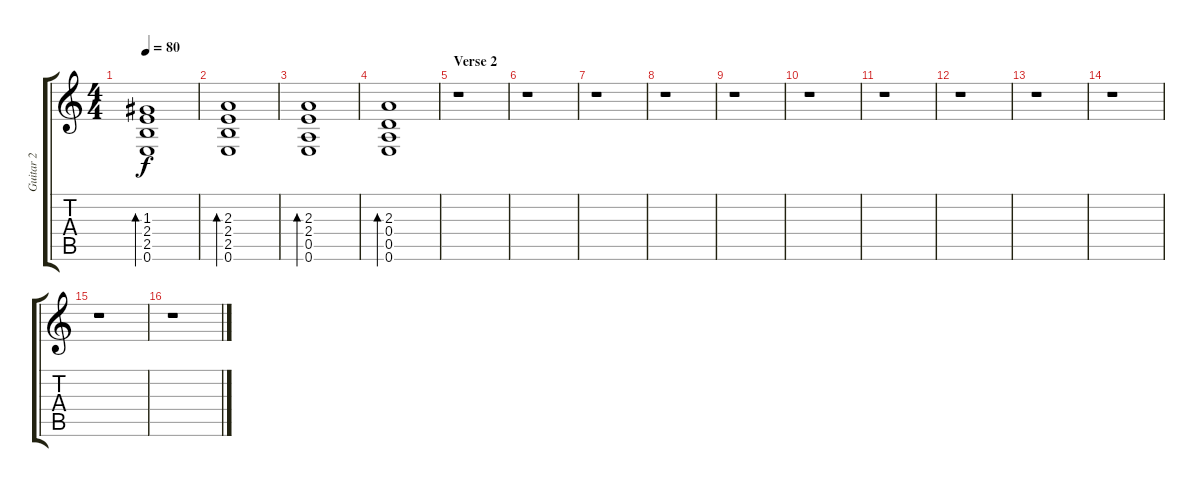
\track ("Guitar 2" "Guitar 2") {instrument electricguitarclean}
\staff {score tabs}
\tuning (E4 B3 G3 D3 A2 E2) {hide}
\ts (4 4)
\tempo 80
\clef g2
\ks c
(1.3 2.4 2.5 0.6).1{bd 240 dy f} |
(2.3 2.4 2.5 0.6).1{bd 240} |
(2.3 2.4 0.5 0.6).1{bd 240} |
(2.3 0.4 0.5 0.6).1{bd 240} |
\section ("" "Verse 2")
r.1 |
r.1 |
r.1 |
r.1 |
r.1 |
r.1 |
r.1 |
r.1 |
r.1 |
r.1 |
r.1 |
r.1
